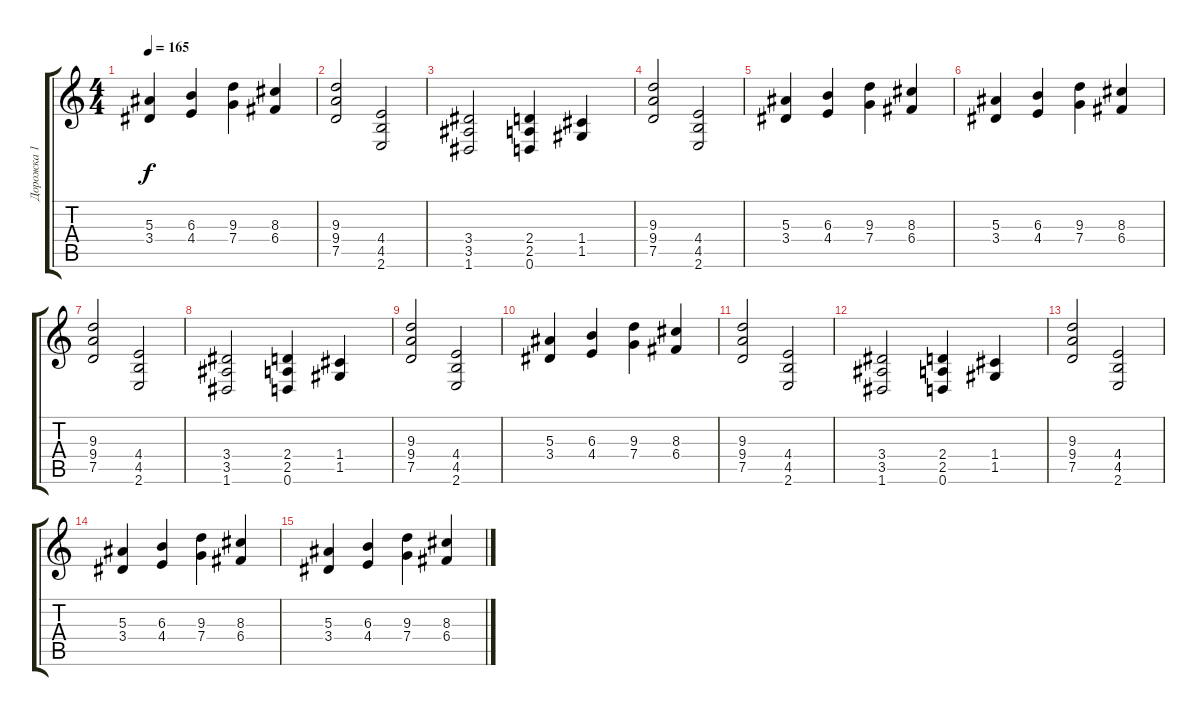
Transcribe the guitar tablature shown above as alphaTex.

\track ("Дорожка 1" "Дорожка 1") {instrument distortionguitar}
\staff {score tabs}
\tuning (D4 A3 F3 C3 G2 D2) {hide}
\ts (4 4)
\tempo 165
\clef g2
\ks c
(5.3 3.4).4{dy f} (6.3 4.4).4 (9.3 7.4).4 (8.3 6.4).4 |
(9.3 9.4 7.5).2 (4.4 4.5 2.6).2 |
(3.4 3.5 1.6).2 (2.4 2.5 0.6).4 (1.4 1.5).4 |
(9.3 9.4 7.5).2 (4.4 4.5 2.6).2 |
(5.3 3.4).4 (6.3 4.4).4 (9.3 7.4).4 (8.3 6.4).4 |
(5.3 3.4).4 (6.3 4.4).4 (9.3 7.4).4 (8.3 6.4).4 |
(9.3 9.4 7.5).2 (4.4 4.5 2.6).2 |
(3.4 3.5 1.6).2 (2.4 2.5 0.6).4 (1.4 1.5).4 |
(9.3 9.4 7.5).2 (4.4 4.5 2.6).2 |
(5.3 3.4).4 (6.3 4.4).4 (9.3 7.4).4 (8.3 6.4).4 |
(9.3 9.4 7.5).2 (4.4 4.5 2.6).2 |
(3.4 3.5 1.6).2 (2.4 2.5 0.6).4 (1.4 1.5).4 |
(9.3 9.4 7.5).2 (4.4 4.5 2.6).2 |
(5.3 3.4).4 (6.3 4.4).4 (9.3 7.4).4 (8.3 6.4).4 |
(5.3 3.4).4 (6.3 4.4).4 (9.3 7.4).4 (8.3 6.4).4
